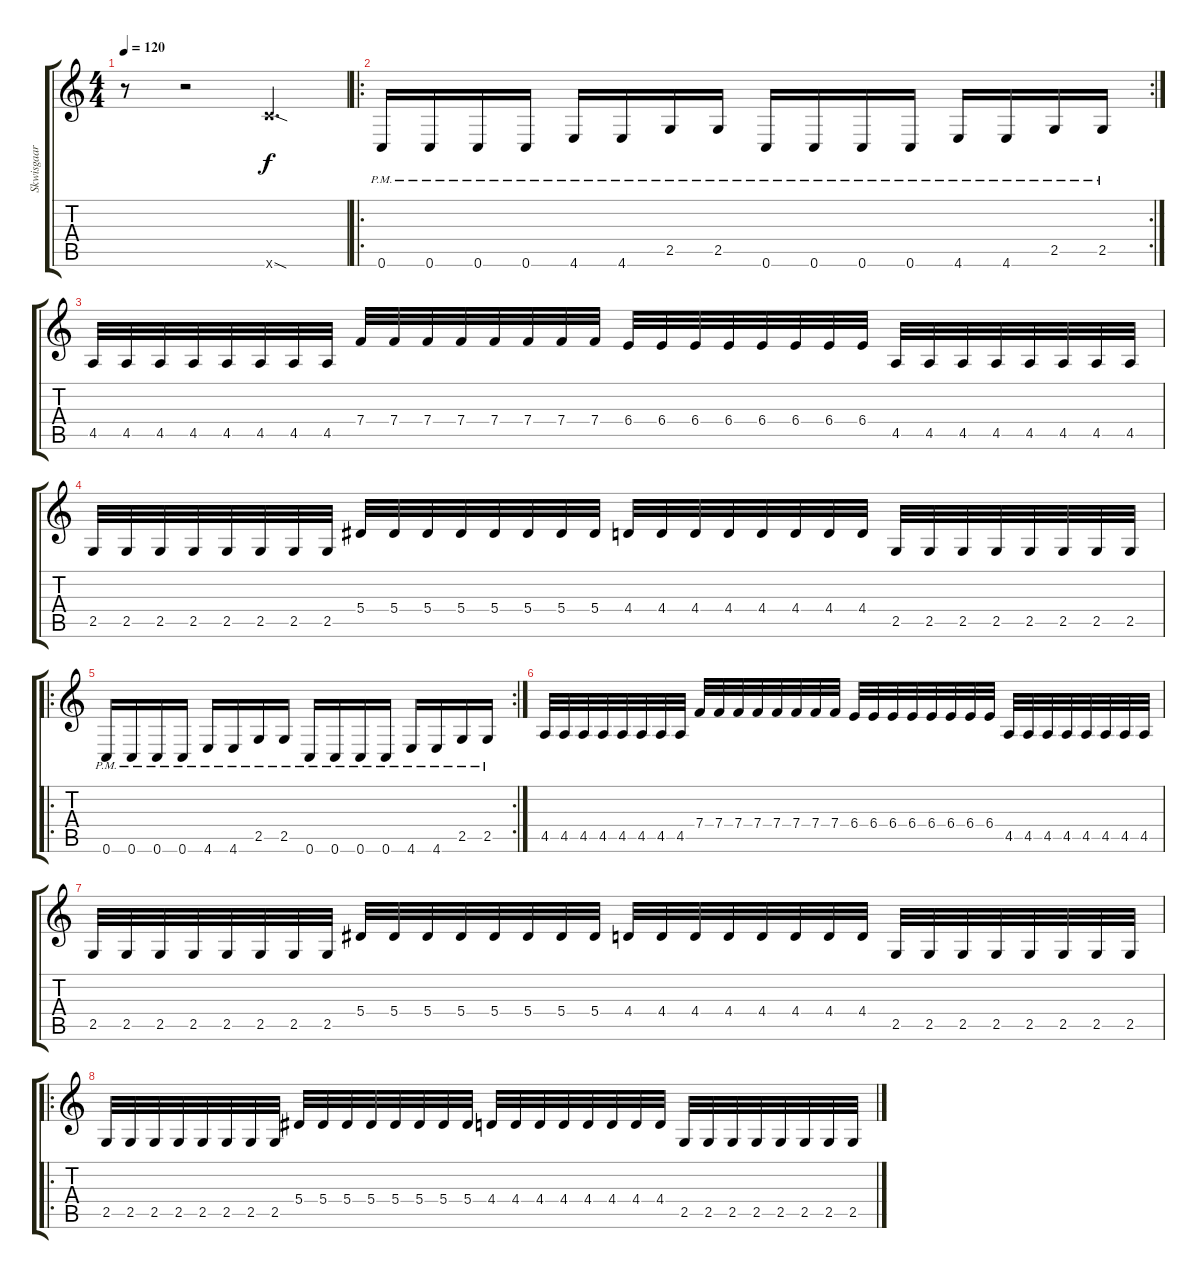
\track ("Skwisgaar Skwigelf" "Skwisgaar ") {instrument distortionguitar}
\staff {score tabs}
\tuning (C4 G3 Eb3 Bb2 F2 C2) {hide}
\ts (4 4)
\tempo 120
\clef g2
\ks c
r.8{dy f instrument distortionguitar} r.2 12.6{sod x}.4{d} |
\ro
\rc 2
0.6{pm}.16 0.6{pm}.16 0.6{pm}.16 0.6{pm}.16 4.6{pm}.16 4.6{pm}.16 2.5{pm}.16 2.5{pm}.16 0.6{pm}.16 0.6{pm}.16 0.6{pm}.16 0.6{pm}.16 4.6{pm}.16 4.6{pm}.16 2.5{pm}.16 2.5{pm}.16 |
4.5.32 4.5.32 4.5.32 4.5.32 4.5.32 4.5.32 4.5.32 4.5.32 7.4.32 7.4.32 7.4.32 7.4.32 7.4.32 7.4.32 7.4.32 7.4.32 6.4.32 6.4.32 6.4.32 6.4.32 6.4.32 6.4.32 6.4.32 6.4.32 4.5.32 4.5.32 4.5.32 4.5.32 4.5.32 4.5.32 4.5.32 4.5.32 |
2.5.32 2.5.32 2.5.32 2.5.32 2.5.32 2.5.32 2.5.32 2.5.32 5.4.32 5.4.32 5.4.32 5.4.32 5.4.32 5.4.32 5.4.32 5.4.32 4.4.32 4.4.32 4.4.32 4.4.32 4.4.32 4.4.32 4.4.32 4.4.32 2.5.32 2.5.32 2.5.32 2.5.32 2.5.32 2.5.32 2.5.32 2.5.32 |
\ro
\rc 2
0.6{pm}.16 0.6{pm}.16 0.6{pm}.16 0.6{pm}.16 4.6{pm}.16 4.6{pm}.16 2.5{pm}.16 2.5{pm}.16 0.6{pm}.16 0.6{pm}.16 0.6{pm}.16 0.6{pm}.16 4.6{pm}.16 4.6{pm}.16 2.5{pm}.16 2.5{pm}.16 |
4.5.32 4.5.32 4.5.32 4.5.32 4.5.32 4.5.32 4.5.32 4.5.32 7.4.32 7.4.32 7.4.32 7.4.32 7.4.32 7.4.32 7.4.32 7.4.32 6.4.32 6.4.32 6.4.32 6.4.32 6.4.32 6.4.32 6.4.32 6.4.32 4.5.32 4.5.32 4.5.32 4.5.32 4.5.32 4.5.32 4.5.32 4.5.32 |
2.5.32 2.5.32 2.5.32 2.5.32 2.5.32 2.5.32 2.5.32 2.5.32 5.4.32 5.4.32 5.4.32 5.4.32 5.4.32 5.4.32 5.4.32 5.4.32 4.4.32 4.4.32 4.4.32 4.4.32 4.4.32 4.4.32 4.4.32 4.4.32 2.5.32 2.5.32 2.5.32 2.5.32 2.5.32 2.5.32 2.5.32 2.5.32 |
\ro
2.5.32 2.5.32 2.5.32 2.5.32 2.5.32 2.5.32 2.5.32 2.5.32 5.4.32 5.4.32 5.4.32 5.4.32 5.4.32 5.4.32 5.4.32 5.4.32 4.4.32 4.4.32 4.4.32 4.4.32 4.4.32 4.4.32 4.4.32 4.4.32 2.5.32 2.5.32 2.5.32 2.5.32 2.5.32 2.5.32 2.5.32 2.5.32
